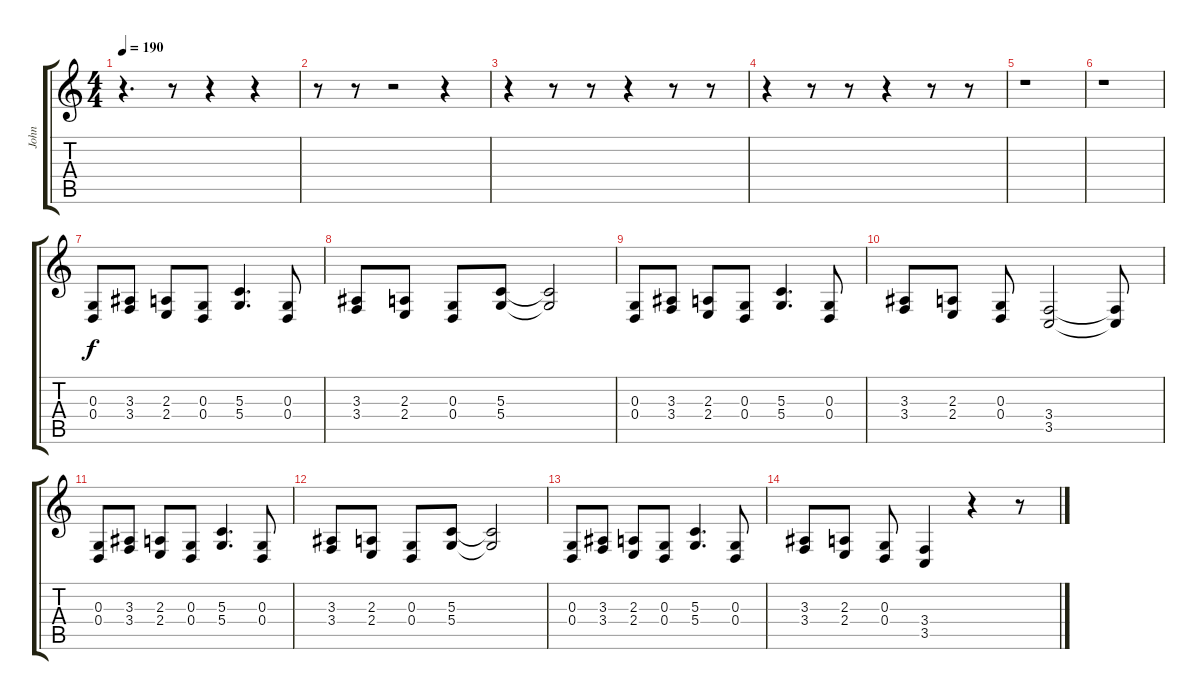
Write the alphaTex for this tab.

\track ("John" "John") {instrument drawbarorgan}
\staff {score tabs}
\tuning (E4 B3 G3 D3 A2 E2) {hide}
\ts (4 4)
\tempo 190
\clef g2
\ks c
r.4{d dy f} r.8 r.4 r.4 |
r.8 r.8 r.2 r.4 |
r.4 r.8 r.8 r.4 r.8 r.8 |
r.4 r.8 r.8 r.4 r.8 r.8 |
r.1 |
r.1 |
(0.3 0.4).8 (3.3 3.4).8 (2.3 2.4).8 (0.3 0.4).8 (5.3 5.4).4{d} (0.3 0.4).8 |
(3.3 3.4).8 (2.3 2.4).8 (0.3 0.4).8 (5.3 5.4).8 (5.3{t} 5.4{t}).2 |
(0.3 0.4).8 (3.3 3.4).8 (2.3 2.4).8 (0.3 0.4).8 (5.3 5.4).4{d} (0.3 0.4).8 |
(3.3 3.4).8 (2.3 2.4).8 (0.3 0.4).8 (3.4 3.5).2 (3.4{t} 3.5{t}).8 |
(0.3 0.4).8 (3.3 3.4).8 (2.3 2.4).8 (0.3 0.4).8 (5.3 5.4).4{d} (0.3 0.4).8 |
(3.3 3.4).8 (2.3 2.4).8 (0.3 0.4).8 (5.3 5.4).8 (5.3{t} 5.4{t}).2 |
(0.3 0.4).8 (3.3 3.4).8 (2.3 2.4).8 (0.3 0.4).8 (5.3 5.4).4{d} (0.3 0.4).8 |
(3.3 3.4).8 (2.3 2.4).8 (0.3 0.4).8 (3.4 3.5).4 r.4 r.8
